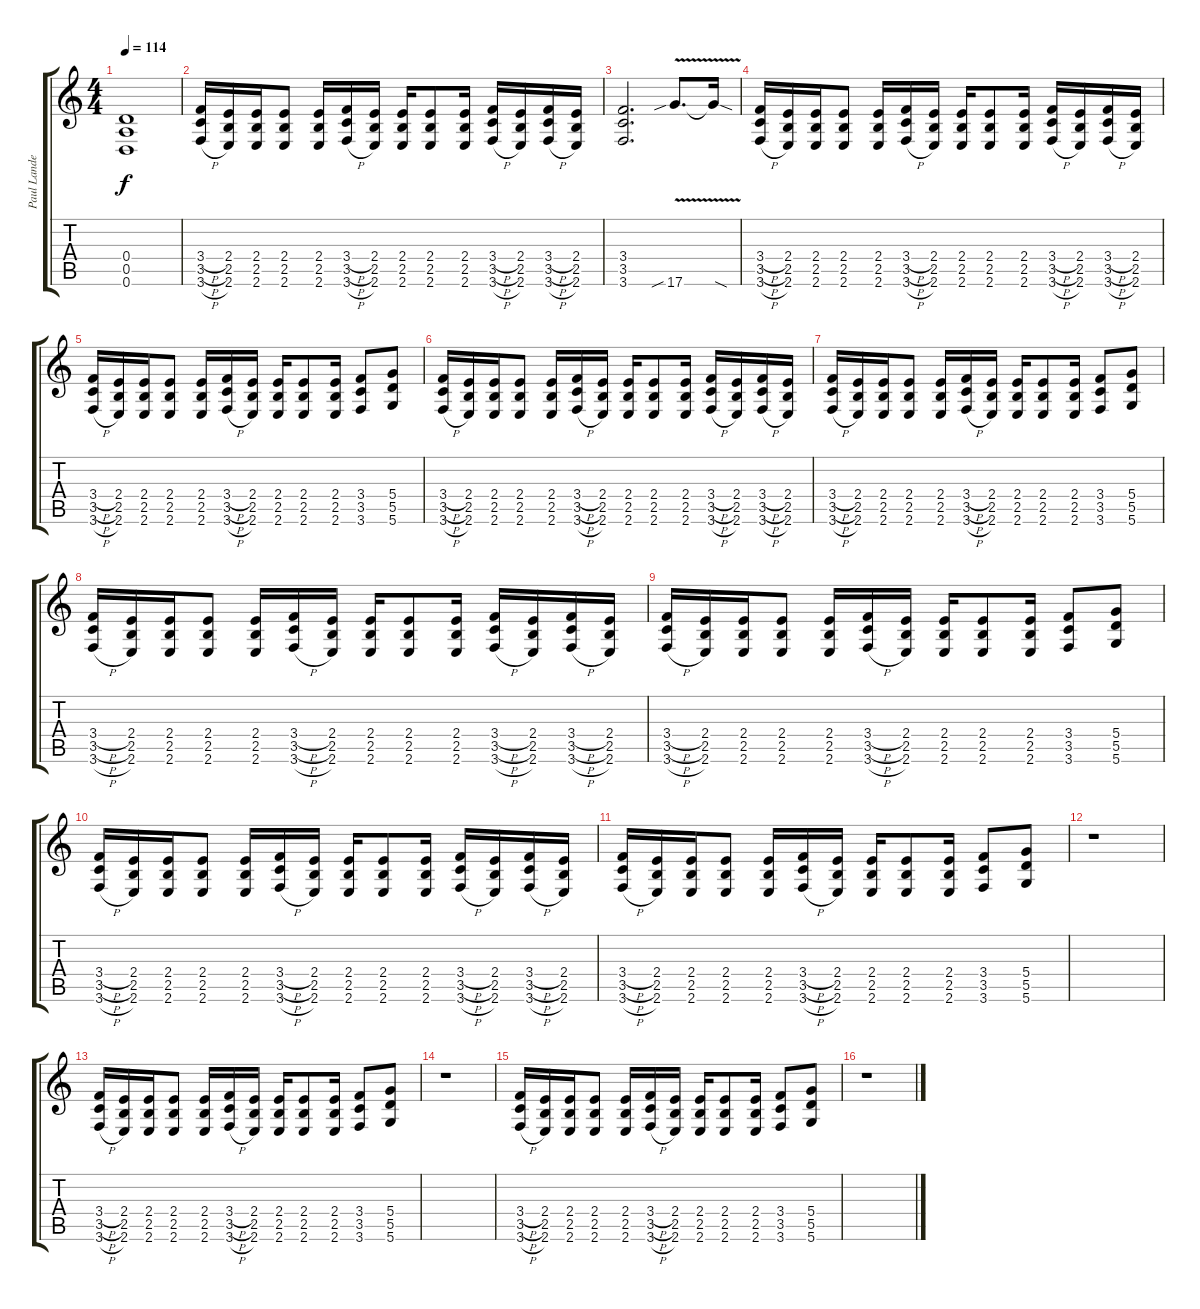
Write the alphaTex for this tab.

\track ("Paul Landers [Gtr. II]" "Paul Lande") {instrument distortionguitar}
\staff {score tabs}
\tuning (E4 B3 G3 D3 A2 D2) {hide}
\ts (4 4)
\tempo 114
\clef g2
\ks c
(0.4 0.5 0.6).1{dy f} |
(3.4{h} 3.5{h} 3.6{h}).16 (2.4 2.5 2.6).16 (2.4 2.5 2.6).16 (2.4 2.5 2.6).8 (2.4 2.5 2.6).16 (3.4{h} 3.5{h} 3.6{h}).16 (2.4 2.5 2.6).16 (2.4 2.5 2.6).16 (2.4 2.5 2.6).8 (2.4 2.5 2.6).16 (3.4{h} 3.5{h} 3.6{h}).16 (2.4 2.5 2.6).16 (3.4{h} 3.5{h} 3.6{h}).16 (2.4 2.5 2.6).16 |
(3.4 3.5 3.6).2{d} 17.6{v sib}.8{d} 17.6{sod t}.16 |
(3.4{h} 3.5{h} 3.6{h}).16 (2.4 2.5 2.6).16 (2.4 2.5 2.6).16 (2.4 2.5 2.6).8 (2.4 2.5 2.6).16 (3.4{h} 3.5{h} 3.6{h}).16 (2.4 2.5 2.6).16 (2.4 2.5 2.6).16 (2.4 2.5 2.6).8 (2.4 2.5 2.6).16 (3.4{h} 3.5{h} 3.6{h}).16 (2.4 2.5 2.6).16 (3.4{h} 3.5{h} 3.6{h}).16 (2.4 2.5 2.6).16 |
(3.4{h} 3.5{h} 3.6{h}).16 (2.4 2.5 2.6).16 (2.4 2.5 2.6).16 (2.4 2.5 2.6).8 (2.4 2.5 2.6).16 (3.4{h} 3.5{h} 3.6{h}).16 (2.4 2.5 2.6).16 (2.4 2.5 2.6).16 (2.4 2.5 2.6).8 (2.4 2.5 2.6).16 (3.4 3.5 3.6).8 (5.4 5.5 5.6).8 |
(3.4{h} 3.5{h} 3.6{h}).16 (2.4 2.5 2.6).16 (2.4 2.5 2.6).16 (2.4 2.5 2.6).8 (2.4 2.5 2.6).16 (3.4{h} 3.5{h} 3.6{h}).16 (2.4 2.5 2.6).16 (2.4 2.5 2.6).16 (2.4 2.5 2.6).8 (2.4 2.5 2.6).16 (3.4{h} 3.5{h} 3.6{h}).16 (2.4 2.5 2.6).16 (3.4{h} 3.5{h} 3.6{h}).16 (2.4 2.5 2.6).16 |
(3.4{h} 3.5{h} 3.6{h}).16 (2.4 2.5 2.6).16 (2.4 2.5 2.6).16 (2.4 2.5 2.6).8 (2.4 2.5 2.6).16 (3.4{h} 3.5{h} 3.6{h}).16 (2.4 2.5 2.6).16 (2.4 2.5 2.6).16 (2.4 2.5 2.6).8 (2.4 2.5 2.6).16 (3.4 3.5 3.6).8 (5.4 5.5 5.6).8 |
(3.4{h} 3.5{h} 3.6{h}).16 (2.4 2.5 2.6).16 (2.4 2.5 2.6).16 (2.4 2.5 2.6).8 (2.4 2.5 2.6).16 (3.4{h} 3.5{h} 3.6{h}).16 (2.4 2.5 2.6).16 (2.4 2.5 2.6).16 (2.4 2.5 2.6).8 (2.4 2.5 2.6).16 (3.4{h} 3.5{h} 3.6{h}).16 (2.4 2.5 2.6).16 (3.4{h} 3.5{h} 3.6{h}).16 (2.4 2.5 2.6).16 |
(3.4{h} 3.5{h} 3.6{h}).16 (2.4 2.5 2.6).16 (2.4 2.5 2.6).16 (2.4 2.5 2.6).8 (2.4 2.5 2.6).16 (3.4{h} 3.5{h} 3.6{h}).16 (2.4 2.5 2.6).16 (2.4 2.5 2.6).16 (2.4 2.5 2.6).8 (2.4 2.5 2.6).16 (3.4 3.5 3.6).8 (5.4 5.5 5.6).8 |
(3.4{h} 3.5{h} 3.6{h}).16 (2.4 2.5 2.6).16 (2.4 2.5 2.6).16 (2.4 2.5 2.6).8 (2.4 2.5 2.6).16 (3.4{h} 3.5{h} 3.6{h}).16 (2.4 2.5 2.6).16 (2.4 2.5 2.6).16 (2.4 2.5 2.6).8 (2.4 2.5 2.6).16 (3.4{h} 3.5{h} 3.6{h}).16 (2.4 2.5 2.6).16 (3.4{h} 3.5{h} 3.6{h}).16 (2.4 2.5 2.6).16 |
(3.4{h} 3.5{h} 3.6{h}).16 (2.4 2.5 2.6).16 (2.4 2.5 2.6).16 (2.4 2.5 2.6).8 (2.4 2.5 2.6).16 (3.4{h} 3.5{h} 3.6{h}).16 (2.4 2.5 2.6).16 (2.4 2.5 2.6).16 (2.4 2.5 2.6).8 (2.4 2.5 2.6).16 (3.4 3.5 3.6).8 (5.4 5.5 5.6).8 |
r.1 |
(3.4{h} 3.5{h} 3.6{h}).16 (2.4 2.5 2.6).16 (2.4 2.5 2.6).16 (2.4 2.5 2.6).8 (2.4 2.5 2.6).16 (3.4{h} 3.5{h} 3.6{h}).16 (2.4 2.5 2.6).16 (2.4 2.5 2.6).16 (2.4 2.5 2.6).8 (2.4 2.5 2.6).16 (3.4 3.5 3.6).8 (5.4 5.5 5.6).8 |
r.1 |
(3.4{h} 3.5{h} 3.6{h}).16 (2.4 2.5 2.6).16 (2.4 2.5 2.6).16 (2.4 2.5 2.6).8 (2.4 2.5 2.6).16 (3.4{h} 3.5{h} 3.6{h}).16 (2.4 2.5 2.6).16 (2.4 2.5 2.6).16 (2.4 2.5 2.6).8 (2.4 2.5 2.6).16 (3.4 3.5 3.6).8 (5.4 5.5 5.6).8 |
r.1
